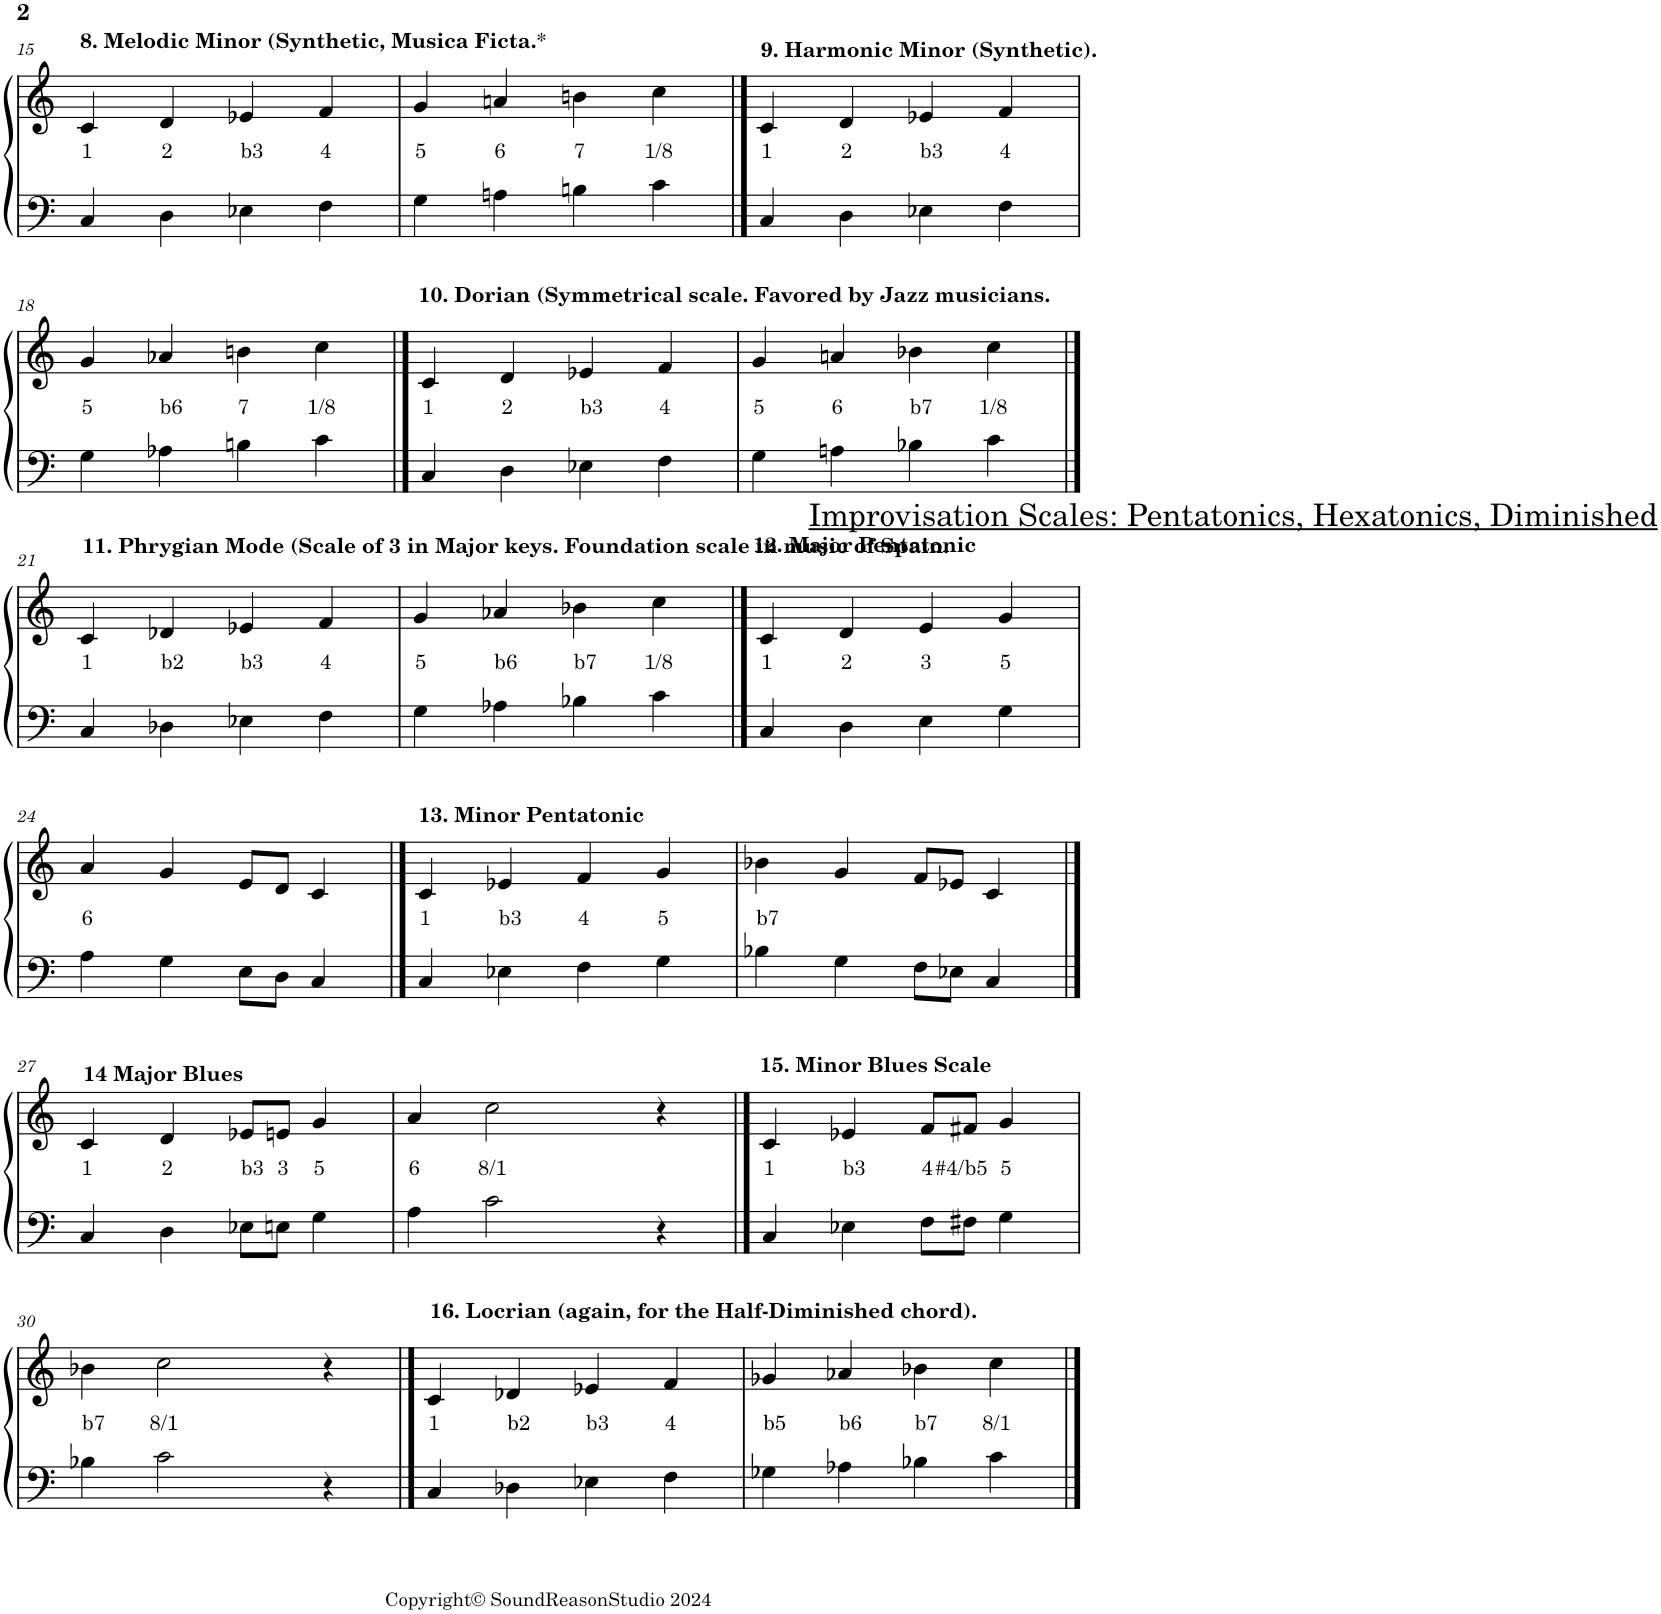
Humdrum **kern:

**kern	**kern	**text
*part1	*part1	*part1
*staff2	*staff1	*staff1
*I"Piano	*	*
*I'Pno.	*	*
!!LO:PB:g=z
*clefF4	*clefG2	*
*k[]	*k[]	*
*M4/4	*M4/4	*
=15	=15	=15
!	!LO:TX:a:B:t=8. Melodic Minor (Synthetic, Musica Ficta.*	!
!	!	!LO:LY:b
4C/	4c/	1
!	!	!LO:LY:b
4D\	4d/	2
!	!	!LO:LY:b
4E-X\	4e-X/	b3
!	!	!LO:LY:b
4F\	4f/	4
=16	=16	=16
!	!	!LO:LY:b
4G\	4g/	5
!	!	!LO:LY:b
4An\	4an/	6
!	!	!LO:LY:b
4Bn\	4bn\	7
!	!	!LO:LY:b
4c\	4cc\	1/8
==17	==17	==17
!	!LO:TX:a:B:t=9. Harmonic Minor (Synthetic).	!
!	!	!LO:LY:b
4C/	4c/	1
!	!	!LO:LY:b
4D\	4d/	2
!	!	!LO:LY:b
4E-X\	4e-X/	b3
!	!	!LO:LY:b
4F\	4f/	4
!!LO:LB:g=z
=18	=18	=18
!	!	!LO:LY:b
4G\	4g/	5
!	!	!LO:LY:b
4A-X\	4a-X/	b6
!	!	!LO:LY:b
4Bn\	4bn\	7
!	!	!LO:LY:b
4c\	4cc\	1/8
==19	==19	==19
!	!LO:TX:a:B:t=10. Dorian (Symmetrical scale. Favored by Jazz musicians.	!
!	!	!LO:LY:b
4C/	4c/	1
!	!	!LO:LY:b
4D\	4d/	2
!	!	!LO:LY:b
4E-X\	4e-X/	b3
!	!	!LO:LY:b
4F\	4f/	4
=20	=20	=20
!	!	!LO:LY:b
4G\	4g/	5
!	!	!LO:LY:b
4An\	4an/	6
!	!	!LO:LY:b
4B-X\	4b-X\	b7
!	!	!LO:LY:b
4c\	4cc\	1/8
!!LO:LB:g=z
==21	==21	==21
!	!LO:TX:a:B:t=11. Phrygian Mode (Scale of 3 in Major keys. Foundation scale in music of Spain.	!
!	!	!LO:LY:b
4C/	4c/	1
!	!	!LO:LY:b
4D-X\	4d-X/	b2
!	!	!LO:LY:b
4E-X\	4e-X/	b3
!	!	!LO:LY:b
4F\	4f/	4
=22	=22	=22
!	!	!LO:LY:b
4G\	4g/	5
!	!	!LO:LY:b
4A-X\	4a-X/	b6
!	!	!LO:LY:b
4B-X\	4b-X\	b7
!	!	!LO:LY:b
4c\	4cc\	1/8
==23	==23	==23
!	!LO:TX:a:t=Improvisation Scales&colon; Pentatonics, Hexatonics, Diminished	!
!	!LO:TX:a:B:t=12. Major Pentatonic	!
!	!	!LO:LY:b
4C/	4c/	1
!	!	!LO:LY:b
4D\	4d/	2
!	!	!LO:LY:b
4E\	4e/	3
!	!	!LO:LY:b
4G\	4g/	5
!!LO:LB:g=z
=24	=24	=24
!	!	!LO:LY:b
4A\	4a/	6
4G\	4g/	.
8E\L	8e/L	.
8D\J	8d/J	.
4C/	4c/	.
==25	==25	==25
!	!LO:TX:a:B:t=13. Minor Pentatonic	!
!	!	!LO:LY:b
4C/	4c/	1
!	!	!LO:LY:b
4E-X\	4e-X/	b3
!	!	!LO:LY:b
4F\	4f/	4
!	!	!LO:LY:b
4G\	4g/	5
=26	=26	=26
!	!	!LO:LY:b
4B-X\	4b-X\	b7
4G\	4g/	.
8F\L	8f/L	.
8E-X\J	8e-X/J	.
4C/	4c/	.
!!LO:LB:g=z
==27	==27	==27
!	!LO:TX:a:B:t=14 Major Blues	!
!	!	!LO:LY:b
4C/	4c/	1
!	!	!LO:LY:b
4D\	4d/	2
!	!	!LO:LY:b
8E-X\L	8e-X/L	b3
!	!	!LO:LY:b
8En\J	8en/J	3
!	!	!LO:LY:b
4G\	4g/	5
=28	=28	=28
!	!	!LO:LY:b
4A\	4a/	6
!	!	!LO:LY:b
2c\	2cc\	8/1
4r	4r	.
==29	==29	==29
!	!LO:TX:a:B:t=15. Minor Blues Scale	!
!	!	!LO:LY:b
4C/	4c/	1
!	!	!LO:LY:b
4E-X\	4e-X/	b3
!	!	!LO:LY:b
8F\L	8f/L	4
!	!	!LO:LY:b
8F#X\J	8f#X/J	#4/b5
!	!	!LO:LY:b
4G\	4g/	5
!!LO:LB:g=z
=30	=30	=30
!	!	!LO:LY:b
4B-X\	4b-X\	b7
!	!	!LO:LY:b
2c\	2cc\	8/1
4r	4r	.
==31	==31	==31
!	!LO:TX:a:B:t=16. Locrian (again, for the Half-Diminished chord).	!
!	!	!LO:LY:b
4C/	4c/	1
!	!	!LO:LY:b
4D-X\	4d-X/	b2
!	!	!LO:LY:b
4E-X\	4e-X/	b3
!	!	!LO:LY:b
4F\	4f/	4
=32	=32	=32
!	!	!LO:LY:b
4G-X\	4g-X/	b5
!	!	!LO:LY:b
4A-X\	4a-X/	b6
!	!	!LO:LY:b
4B-X\	4b-X\	b7
!	!	!LO:LY:b
4c\	4cc\	8/1
==	==	==
*-	*-	*-
